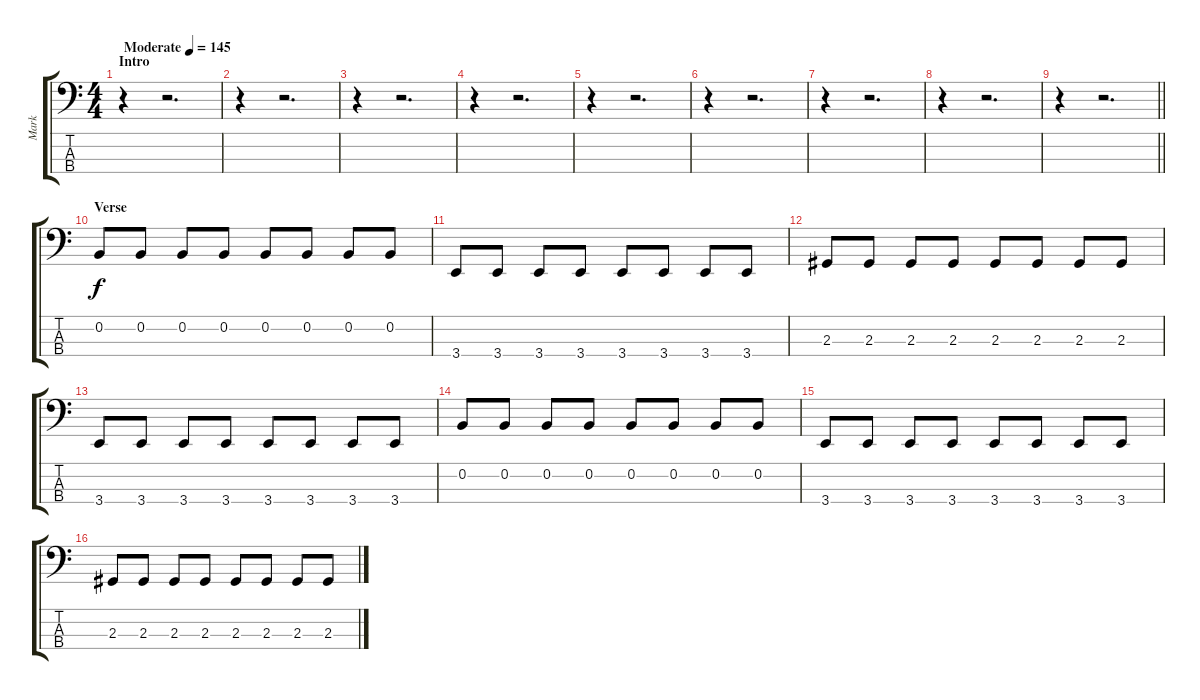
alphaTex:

\track ("Mark" "Mark") {instrument electricbassfinger}
\staff {score tabs}
\tuning (E2 B1 Gb1 Db1) {hide}
\ts (4 4)
\section ("" "Intro")
\tempo (145 "Moderate")
\clef f4
\ks c
r.4{dy f instrument electricbassfinger} r.2{d} |
r.4 r.2{d} |
r.4 r.2{d} |
r.4 r.2{d} |
r.4 r.2{d} |
r.4 r.2{d} |
r.4 r.2{d} |
r.4 r.2{d} |
\barLineRight lightlight
r.4 r.2{d} |
\section ("" "Verse")
0.2.8 0.2.8 0.2.8 0.2.8 0.2.8 0.2.8 0.2.8 0.2.8 |
3.4.8 3.4.8 3.4.8 3.4.8 3.4.8 3.4.8 3.4.8 3.4.8 |
2.3.8 2.3.8 2.3.8 2.3.8 2.3.8 2.3.8 2.3.8 2.3.8 |
3.4.8 3.4.8 3.4.8 3.4.8 3.4.8 3.4.8 3.4.8 3.4.8 |
0.2.8 0.2.8 0.2.8 0.2.8 0.2.8 0.2.8 0.2.8 0.2.8 |
3.4.8 3.4.8 3.4.8 3.4.8 3.4.8 3.4.8 3.4.8 3.4.8 |
2.3.8 2.3.8 2.3.8 2.3.8 2.3.8 2.3.8 2.3.8 2.3.8
